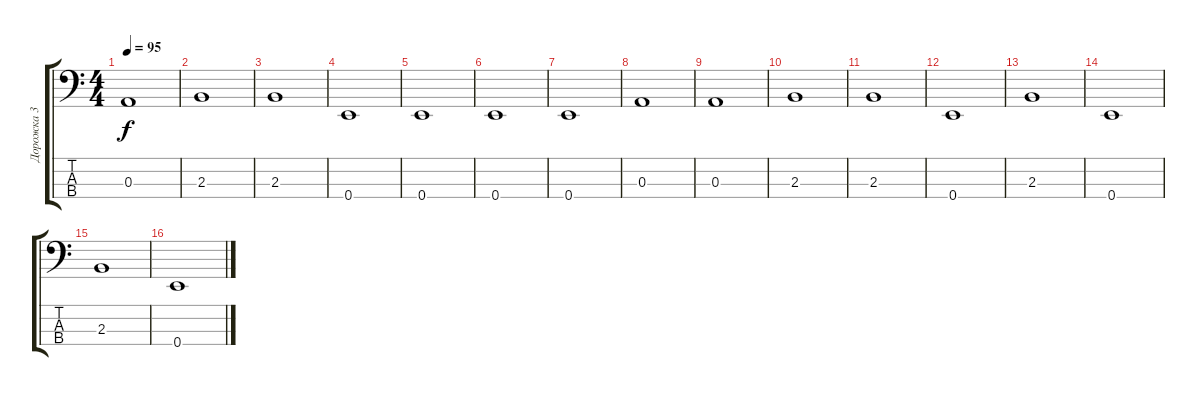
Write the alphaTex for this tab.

\track ("Дорожка 3" "Дорожка 3") {instrument electricbassfinger}
\staff {score tabs}
\tuning (G2 D2 A1 E1) {hide}
\ts (4 4)
\tempo 95
\clef f4
\ks c
0.3.1{dy f} |
2.3.1 |
2.3.1 |
0.4.1 |
0.4.1 |
0.4.1 |
0.4.1 |
0.3.1 |
0.3.1 |
2.3.1 |
2.3.1 |
0.4.1 |
2.3.1 |
0.4.1 |
2.3.1 |
0.4.1
